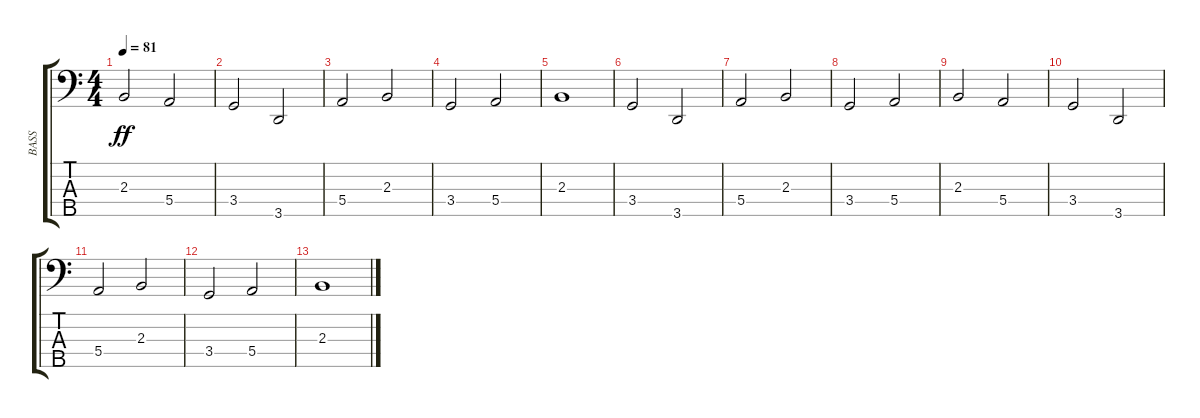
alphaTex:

\track ("BASS" "BASS") {instrument electricbassfinger}
\staff {score tabs}
\tuning (G2 D2 A1 E1 B0) {hide}
\ts (4 4)
\tempo 81
\clef f4
\ks c
2.3.2{dy ff} 5.4.2 |
3.4.2 3.5.2 |
5.4.2 2.3.2 |
3.4.2 5.4.2 |
2.3.1 |
3.4.2 3.5.2 |
5.4.2 2.3.2 |
3.4.2 5.4.2 |
2.3.2 5.4.2 |
3.4.2 3.5.2 |
5.4.2 2.3.2 |
3.4.2 5.4.2 |
2.3.1
